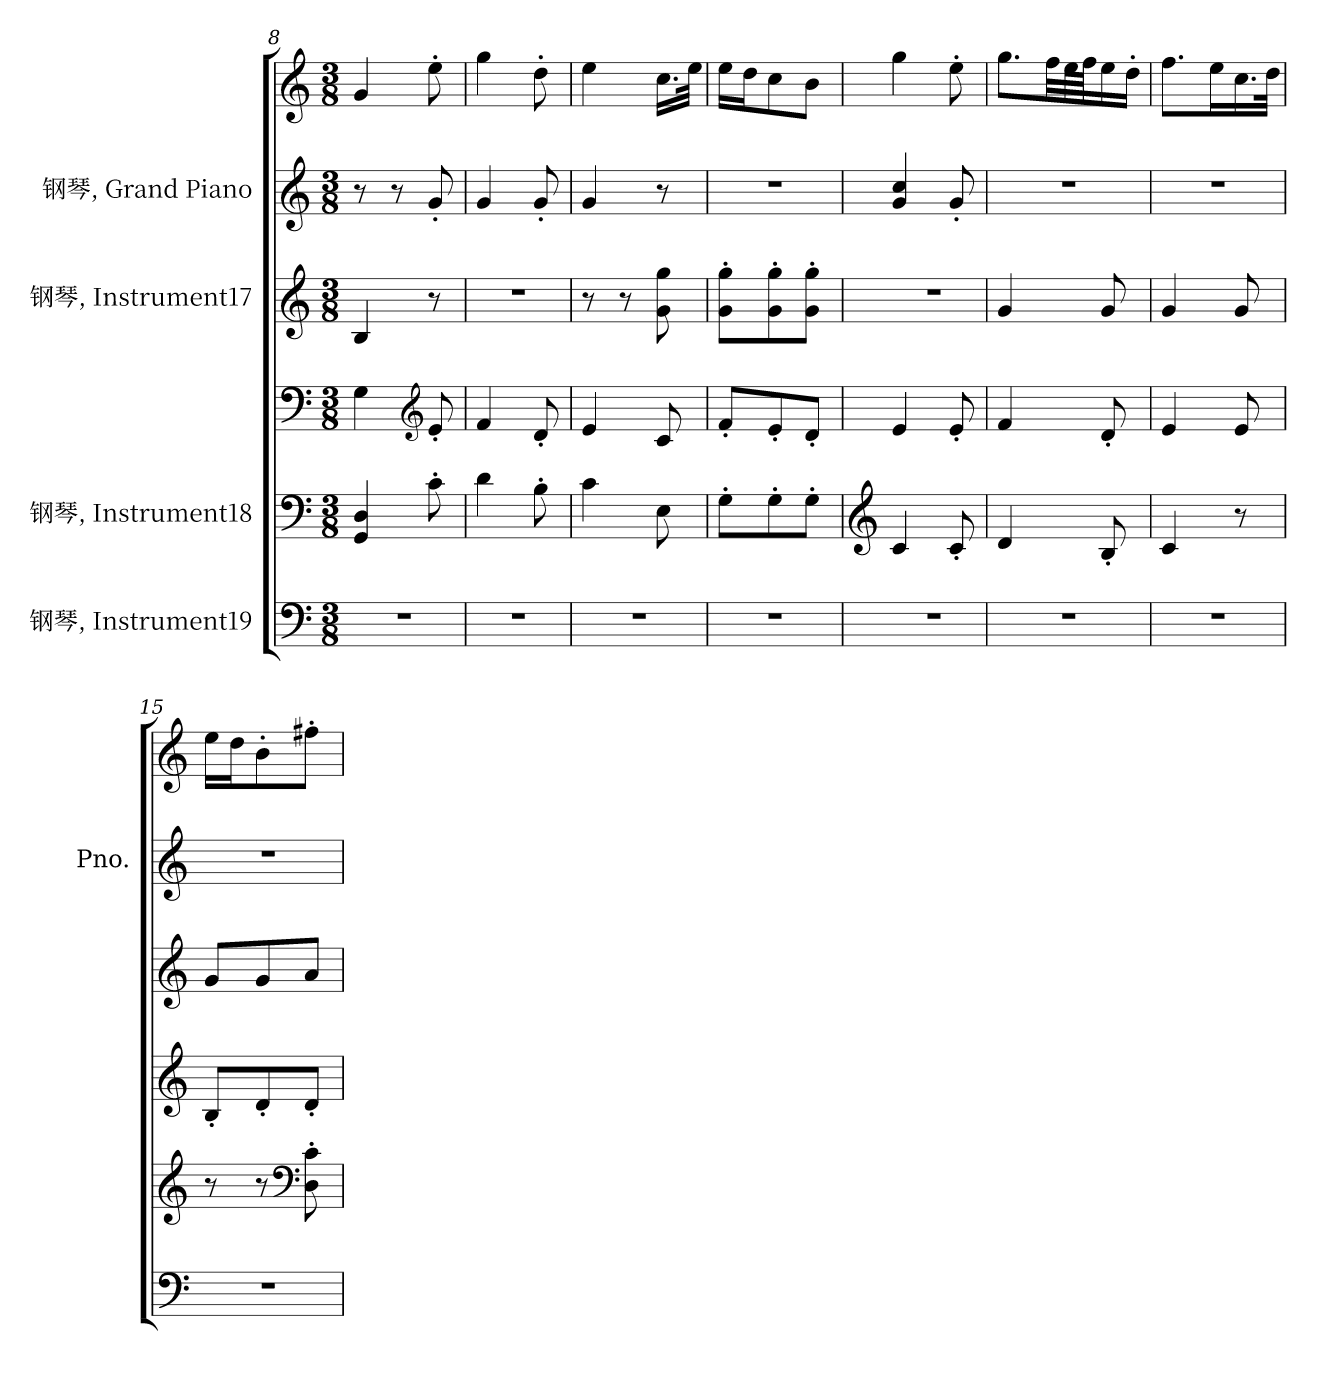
**kern	**kern	**kern	**kern	**kern	**kern
*part4	*part3	*part3	*part2	*part1	*part1
*staff6	*staff5	*staff4	*staff3	*staff2	*staff1
*I"钢琴, Instrument19	*I"钢琴, Instrument18	*	*I"钢琴, Instrument17	*I"钢琴, Grand Piano	*
*	*	*	*	*I'Pno.	*
*clefF4	*clefF4	*clefF4	*clefG2	*clefG2	*clefG2
*k[]	*k[]	*k[]	*k[]	*k[]	*k[]
*M3/8	*M3/8	*M3/8	*M3/8	*M3/8	*M3/8
=8	=8	=8	=8	=8	=8
4.r	4GG/ 4D/	4G\	4B/	8r	4g/
.	.	.	.	8r	.
*	*	*clefG2	*	*	*
.	8c'\	8e'/	8r	8g'/	8ee'\
=9	=9	=9	=9	=9	=9
4.r	4d\	4f/	4.r	4g/	4gg\
.	8B'\	8d'/	.	8g'/	8dd'\
=10	=10	=10	=10	=10	=10
4.r	4c\	4e/	8r	4g/	4ee\
.	.	.	8r	.	.
.	8E\	8c/	8g\ 8gg\	8r	16.cc\LL
.	.	.	.	.	32ee\JJk
=11	=11	=11	=11	=11	=11
4.r	8G'\L	8f'/L	8g\' 8gg\'L	4.r	16ee\LL
.	.	.	.	.	16dd\J
.	8G'\	8e'/	8g\' 8gg\'	.	8cc\
.	8G'\J	8d'/J	8g\' 8gg\'J	.	8b\J
!!LO:PB:g=z
=12	=12	=12	=12	=12	=12
*	*clefG2	*	*	*	*
4.r	4c/	4e/	4.r	4g/ 4cc/	4gg\
.	8c'/	8e'/	.	8g'/	8ee'\
=13	=13	=13	=13	=13	=13
4.r	4d/	4f/	4g/	4.r	8.gg\L
.	.	.	.	.	32ff\LL
.	.	.	.	.	64ee\L
.	.	.	.	.	64ff\JJ
.	8B'/	8d'/	8g/	.	16ee\
.	.	.	.	.	16dd'\JJ
=14	=14	=14	=14	=14	=14
4.r	4c/	4e/	4g/	4.r	8.ff\L
.	.	.	.	.	16ee\L
.	8r	8e/	8g/	.	16.cc\
.	.	.	.	.	32dd\JJk
=15	=15	=15	=15	=15	=15
4.r	8r	8B'/L	8g/L	4.r	16ee\LL
.	.	.	.	.	16dd\J
.	8r	8d'/	8g/	.	8b'\
*	*clefF4	*	*	*	*
.	8D\' 8c\'	8d'/J	8a/J	.	8ff#X'\J
=	=	=	=	=	=
*-	*-	*-	*-	*-	*-
